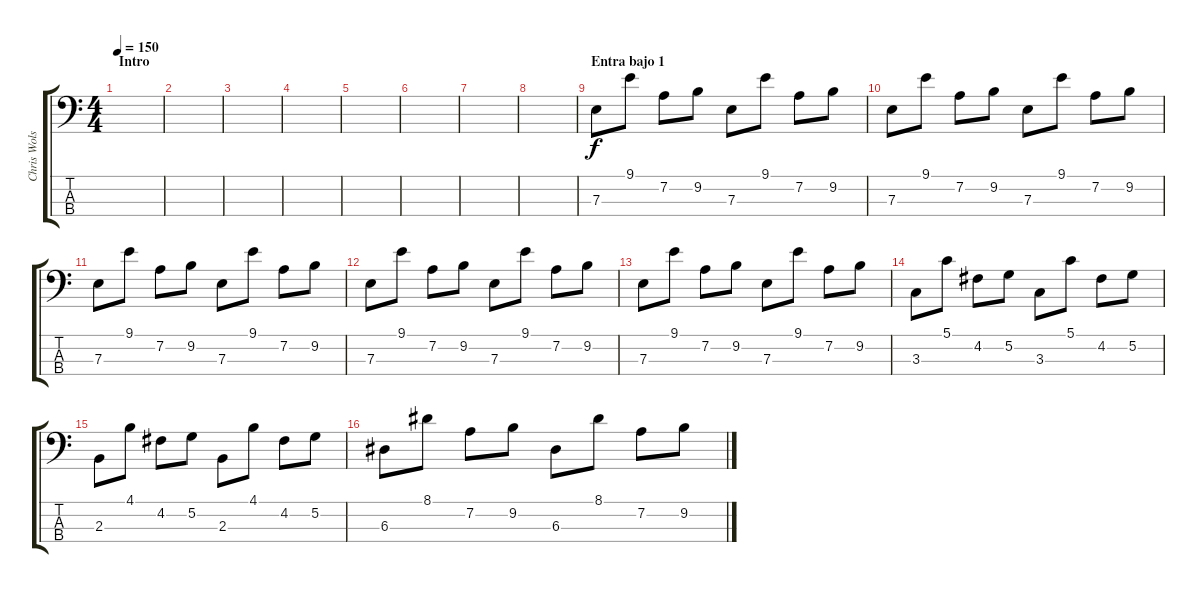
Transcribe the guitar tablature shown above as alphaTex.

\track ("Chris Wolstenholme" "Chris Wols") {instrument fretlessbass}
\staff {score tabs}
\tuning (G2 D2 A1 D1) {hide}
\ts (4 4)
\section ("" "Intro")
\tempo 150
\clef f4
\ks c
|
|
|
|
|
|
|
|
\section ("" "Entra bajo 1")
7.3.8{volume 16} 9.1.8 7.2.8 9.2.8 7.3.8 9.1.8 7.2.8 9.2.8 |
7.3.8 9.1.8 7.2.8 9.2.8 7.3.8 9.1.8 7.2.8 9.2.8 |
7.3.8 9.1.8 7.2.8 9.2.8 7.3.8 9.1.8 7.2.8 9.2.8 |
7.3.8 9.1.8 7.2.8 9.2.8 7.3.8 9.1.8 7.2.8 9.2.8 |
7.3.8 9.1.8 7.2.8 9.2.8 7.3.8 9.1.8 7.2.8 9.2.8 |
3.3.8 5.1.8 4.2.8 5.2.8 3.3.8 5.1.8 4.2.8 5.2.8 |
2.3.8 4.1.8 4.2.8 5.2.8 2.3.8 4.1.8 4.2.8 5.2.8 |
6.3.8 8.1.8 7.2.8 9.2.8 6.3.8 8.1.8 7.2.8 9.2.8
